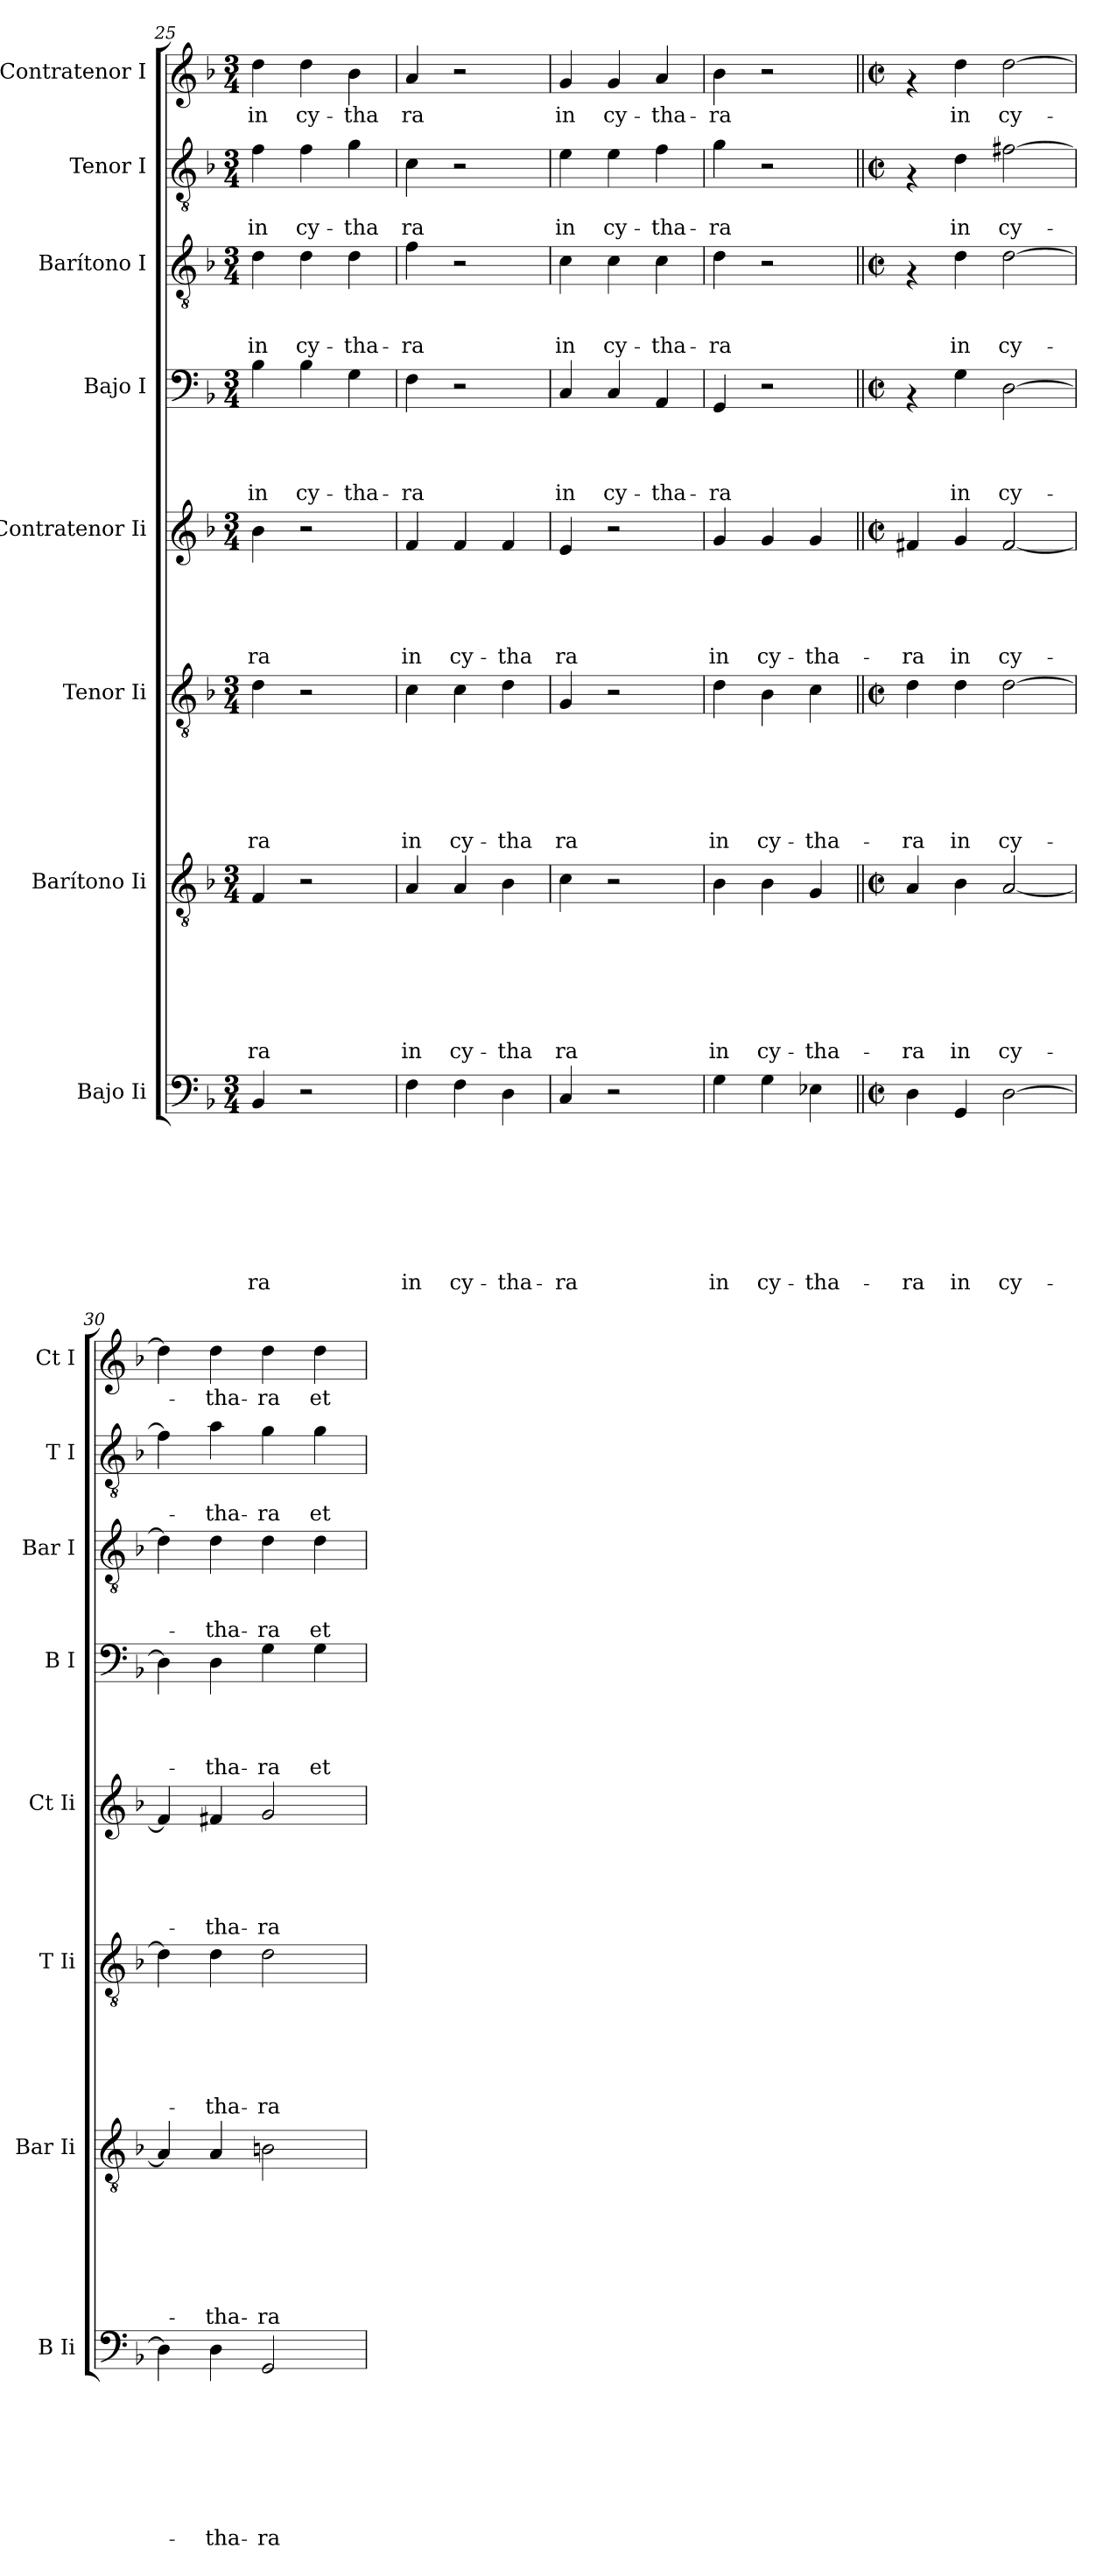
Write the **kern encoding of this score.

**kern	**text	**text	**text	**text	**text	**text	**text	**text	**kern	**text	**text	**text	**text	**text	**text	**text	**kern	**text	**text	**text	**text	**text	**text	**kern	**text	**text	**text	**text	**text	**kern	**text	**text	**text	**text	**kern	**text	**text	**text	**kern	**text	**text	**kern	**text
*part8	*part8	*part8	*part8	*part8	*part8	*part8	*part8	*part8	*part7	*part7	*part7	*part7	*part7	*part7	*part7	*part7	*part6	*part6	*part6	*part6	*part6	*part6	*part6	*part5	*part5	*part5	*part5	*part5	*part5	*part4	*part4	*part4	*part4	*part4	*part3	*part3	*part3	*part3	*part2	*part2	*part2	*part1	*part1
*staff8	*staff8	*staff8	*staff8	*staff8	*staff8	*staff8	*staff8	*staff8	*staff7	*staff7	*staff7	*staff7	*staff7	*staff7	*staff7	*staff7	*staff6	*staff6	*staff6	*staff6	*staff6	*staff6	*staff6	*staff5	*staff5	*staff5	*staff5	*staff5	*staff5	*staff4	*staff4	*staff4	*staff4	*staff4	*staff3	*staff3	*staff3	*staff3	*staff2	*staff2	*staff2	*staff1	*staff1
*I"Bajo Ii	*	*	*	*	*	*	*	*	*I"Barítono Ii	*	*	*	*	*	*	*	*I"Tenor Ii	*	*	*	*	*	*	*I"Contratenor Ii	*	*	*	*	*	*I"Bajo I	*	*	*	*	*I"Barítono I	*	*	*	*I"Tenor I	*	*	*I"Contratenor I	*
*I'B Ii	*	*	*	*	*	*	*	*	*I'Bar Ii	*	*	*	*	*	*	*	*I'T Ii	*	*	*	*	*	*	*I'Ct Ii	*	*	*	*	*	*I'B I	*	*	*	*	*I'Bar I	*	*	*	*I'T I	*	*	*I'Ct I	*
*clefF4	*	*	*	*	*	*	*	*	*clefGv2	*	*	*	*	*	*	*	*clefGv2	*	*	*	*	*	*	*clefG2	*	*	*	*	*	*clefF4	*	*	*	*	*clefGv2	*	*	*	*clefGv2	*	*	*clefG2	*
*k[b-]	*	*	*	*	*	*	*	*	*k[b-]	*	*	*	*	*	*	*	*k[b-]	*	*	*	*	*	*	*k[b-]	*	*	*	*	*	*k[b-]	*	*	*	*	*k[b-]	*	*	*	*k[b-]	*	*	*k[b-]	*
*F:	*	*	*	*	*	*	*	*	*F:	*	*	*	*	*	*	*	*F:	*	*	*	*	*	*	*F:	*	*	*	*	*	*F:	*	*	*	*	*F:	*	*	*	*F:	*	*	*F:	*
*M3/4	*	*	*	*	*	*	*	*	*M3/4	*	*	*	*	*	*	*	*M3/4	*	*	*	*	*	*	*M3/4	*	*	*	*	*	*M3/4	*	*	*	*	*M3/4	*	*	*	*M3/4	*	*	*M3/4	*
=25	=25	=25	=25	=25	=25	=25	=25	=25	=25	=25	=25	=25	=25	=25	=25	=25	=25	=25	=25	=25	=25	=25	=25	=25	=25	=25	=25	=25	=25	=25	=25	=25	=25	=25	=25	=25	=25	=25	=25	=25	=25	=25	=25
!	!	!	!	!	!	!	!	!LO:LY:b	!	!	!	!	!	!	!	!LO:LY:b	!	!	!	!	!	!	!LO:LY:b	!	!	!	!	!	!LO:LY:b	!	!	!	!	!LO:LY:b	!	!	!	!LO:LY:b	!	!	!LO:LY:b	!	!LO:LY:b
4BB-/	.	.	.	.	.	.	.	-ra	4F/	.	.	.	.	.	.	-ra	4d\	.	.	.	.	.	ra	4b-\	.	.	.	.	ra	4B-\	.	.	.	in	4d\	.	.	in	4f\	.	in	4dd\	in
!	!	!	!	!	!	!	!	!	!	!	!	!	!	!	!	!	!	!	!	!	!	!	!	!	!	!	!	!	!	!	!	!	!	!LO:LY:b	!	!	!	!LO:LY:b	!	!	!LO:LY:b	!	!LO:LY:b
2r	.	.	.	.	.	.	.	.	2r	.	.	.	.	.	.	.	2r	.	.	.	.	.	.	2r	.	.	.	.	.	4B-\	.	.	.	cy-	4d\	.	.	cy-	4f\	.	cy-	4dd\	cy-
!	!	!	!	!	!	!	!	!	!	!	!	!	!	!	!	!	!	!	!	!	!	!	!	!	!	!	!	!	!	!	!	!	!	!LO:LY:b	!	!	!	!LO:LY:b	!	!	!LO:LY:b	!	!LO:LY:b
.	.	.	.	.	.	.	.	.	.	.	.	.	.	.	.	.	.	.	.	.	.	.	.	.	.	.	.	.	.	4G\	.	.	.	-tha-	4d\	.	.	-tha-	4g\	.	-tha	4b-\	-tha
=26	=26	=26	=26	=26	=26	=26	=26	=26	=26	=26	=26	=26	=26	=26	=26	=26	=26	=26	=26	=26	=26	=26	=26	=26	=26	=26	=26	=26	=26	=26	=26	=26	=26	=26	=26	=26	=26	=26	=26	=26	=26	=26	=26
!	!	!	!	!	!	!	!	!LO:LY:b	!	!	!	!	!	!	!	!LO:LY:b	!	!	!	!	!	!	!LO:LY:b	!	!	!	!	!	!LO:LY:b	!	!	!	!	!LO:LY:b	!	!	!	!LO:LY:b	!	!	!LO:LY:b	!	!LO:LY:b
4F\	.	.	.	.	.	.	.	in	4A/	.	.	.	.	.	.	in	4c\	.	.	.	.	.	in	4f/	.	.	.	.	in	4F\	.	.	.	-ra	4f\	.	.	-ra	4c\	.	ra	4a/	ra
!	!	!	!	!	!	!	!	!LO:LY:b	!	!	!	!	!	!	!	!LO:LY:b	!	!	!	!	!	!	!LO:LY:b	!	!	!	!	!	!LO:LY:b	!	!	!	!	!	!	!	!	!	!	!	!	!	!
4F\	.	.	.	.	.	.	.	cy-	4A/	.	.	.	.	.	.	cy-	4c\	.	.	.	.	.	cy-	4f/	.	.	.	.	cy-	2r	.	.	.	.	2r	.	.	.	2r	.	.	2r	.
!	!	!	!	!	!	!	!	!LO:LY:b	!	!	!	!	!	!	!	!LO:LY:b	!	!	!	!	!	!	!LO:LY:b	!	!	!	!	!	!LO:LY:b	!	!	!	!	!	!	!	!	!	!	!	!	!	!
4D\	.	.	.	.	.	.	.	-tha-	4B-\	.	.	.	.	.	.	-tha	4d\	.	.	.	.	.	-tha	4f/	.	.	.	.	-tha	.	.	.	.	.	.	.	.	.	.	.	.	.	.
=27	=27	=27	=27	=27	=27	=27	=27	=27	=27	=27	=27	=27	=27	=27	=27	=27	=27	=27	=27	=27	=27	=27	=27	=27	=27	=27	=27	=27	=27	=27	=27	=27	=27	=27	=27	=27	=27	=27	=27	=27	=27	=27	=27
!	!	!	!	!	!	!	!	!LO:LY:b	!	!	!	!	!	!	!	!LO:LY:b	!	!	!	!	!	!	!LO:LY:b	!	!	!	!	!	!LO:LY:b	!	!	!	!	!LO:LY:b	!	!	!	!LO:LY:b	!	!	!LO:LY:b	!	!LO:LY:b
4C/	.	.	.	.	.	.	.	-ra	4c\	.	.	.	.	.	.	ra	4G/	.	.	.	.	.	ra	4e/	.	.	.	.	ra	4C/	.	.	.	in	4c\	.	.	in	4e\	.	in	4g/	in
!	!	!	!	!	!	!	!	!	!	!	!	!	!	!	!	!	!	!	!	!	!	!	!	!	!	!	!	!	!	!	!	!	!	!LO:LY:b	!	!	!	!LO:LY:b	!	!	!LO:LY:b	!	!LO:LY:b
2r	.	.	.	.	.	.	.	.	2r	.	.	.	.	.	.	.	2r	.	.	.	.	.	.	2r	.	.	.	.	.	4C/	.	.	.	cy-	4c\	.	.	cy-	4e\	.	cy-	4g/	cy-
!	!	!	!	!	!	!	!	!	!	!	!	!	!	!	!	!	!	!	!	!	!	!	!	!	!	!	!	!	!	!	!	!	!	!LO:LY:b	!	!	!	!LO:LY:b	!	!	!LO:LY:b	!	!LO:LY:b
.	.	.	.	.	.	.	.	.	.	.	.	.	.	.	.	.	.	.	.	.	.	.	.	.	.	.	.	.	.	4AA/	.	.	.	-tha-	4c\	.	.	-tha-	4f\	.	-tha-	4a>/	-tha-
!!LO:PB:g=z
=28	=28	=28	=28	=28	=28	=28	=28	=28	=28	=28	=28	=28	=28	=28	=28	=28	=28	=28	=28	=28	=28	=28	=28	=28	=28	=28	=28	=28	=28	=28	=28	=28	=28	=28	=28	=28	=28	=28	=28	=28	=28	=28	=28
!	!	!	!	!	!	!	!	!LO:LY:b	!	!	!	!	!	!	!	!LO:LY:b	!	!	!	!	!	!	!LO:LY:b	!	!	!	!	!	!LO:LY:b	!	!	!	!	!LO:LY:b	!	!	!	!LO:LY:b	!	!	!LO:LY:b	!	!LO:LY:b
4G\	.	.	.	.	.	.	.	in	4B-\	.	.	.	.	.	.	in	4d\	.	.	.	.	.	in	4g/	.	.	.	.	in	4GG/	.	.	.	-ra	4d\	.	.	-ra	4g\	.	-ra	4b-\	-ra
!	!	!	!	!	!	!	!	!LO:LY:b	!	!	!	!	!	!	!	!LO:LY:b	!	!	!	!	!	!	!LO:LY:b	!	!	!	!	!	!LO:LY:b	!	!	!	!	!	!	!	!	!	!	!	!	!	!
4G\	.	.	.	.	.	.	.	cy-	4B-\	.	.	.	.	.	.	cy-	4B-\	.	.	.	.	.	cy-	4g/	.	.	.	.	cy-	2r	.	.	.	.	2r	.	.	.	2r	.	.	2r	.
!	!	!	!	!	!	!	!	!LO:LY:b	!	!	!	!	!	!	!	!LO:LY:b	!	!	!	!	!	!	!LO:LY:b	!	!	!	!	!	!LO:LY:b	!	!	!	!	!	!	!	!	!	!	!	!	!	!
4E-X\	.	.	.	.	.	.	.	-tha-	4G/	.	.	.	.	.	.	-tha-	4c\	.	.	.	.	.	-tha-	4g/	.	.	.	.	-tha-	.	.	.	.	.	.	.	.	.	.	.	.	.	.
=29||	=29||	=29||	=29||	=29||	=29||	=29||	=29||	=29||	=29||	=29||	=29||	=29||	=29||	=29||	=29||	=29||	=29||	=29||	=29||	=29||	=29||	=29||	=29||	=29||	=29||	=29||	=29||	=29||	=29||	=29||	=29||	=29||	=29||	=29||	=29||	=29||	=29||	=29||	=29||	=29||	=29||	=29||	=29||
*M2/2	*	*	*	*	*	*	*	*	*M2/2	*	*	*	*	*	*	*	*M2/2	*	*	*	*	*	*	*M2/2	*	*	*	*	*	*M2/2	*	*	*	*	*M2/2	*	*	*	*M2/2	*	*	*M2/2	*
*met(c|)	*	*	*	*	*	*	*	*	*met(c|)	*	*	*	*	*	*	*	*met(c|)	*	*	*	*	*	*	*met(c|)	*	*	*	*	*	*met(c|)	*	*	*	*	*met(c|)	*	*	*	*met(c|)	*	*	*met(c|)	*
!	!	!	!	!	!	!	!	!LO:LY:b	!	!	!	!	!	!	!	!LO:LY:b	!	!	!	!	!	!	!LO:LY:b	!	!	!	!	!	!LO:LY:b	!	!	!	!	!	!	!	!	!	!	!	!	!	!
4D\	.	.	.	.	.	.	.	-ra	4A/	.	.	.	.	.	.	-ra	4d\	.	.	.	.	.	-ra	4f#X/	.	.	.	.	-ra	4rAA	.	.	.	.	4rF	.	.	.	4rF	.	.	4rf	.
!	!	!	!	!	!	!	!	!LO:LY:b	!	!	!	!	!	!	!	!LO:LY:b	!	!	!	!	!	!	!LO:LY:b	!	!	!	!	!	!LO:LY:b	!	!	!	!	!LO:LY:b	!	!	!	!LO:LY:b	!	!	!LO:LY:b	!	!LO:LY:b
4GG/	.	.	.	.	.	.	.	in	4B-\	.	.	.	.	.	.	in	4d\	.	.	.	.	.	in	4g/	.	.	.	.	in	4G\	.	.	.	in	4d\	.	.	in	4d\	.	in	4dd\	in
!	!	!	!	!	!	!	!	!LO:LY:b	!	!	!	!	!	!	!	!LO:LY:b	!	!	!	!	!	!	!LO:LY:b	!	!	!	!	!	!LO:LY:b	!	!	!	!	!LO:LY:b	!	!	!	!LO:LY:b	!	!	!LO:LY:b	!	!LO:LY:b
[>2D\	.	.	.	.	.	.	.	cy-	[<2A/	.	.	.	.	.	.	cy-	[>2d\	.	.	.	.	.	cy-	[<2f#/	.	.	.	.	cy-	[>2D\	.	.	.	cy-	[>2d\	.	.	cy-	[>2f#X\	.	cy-	[>2dd\	cy-
=30	=30	=30	=30	=30	=30	=30	=30	=30	=30	=30	=30	=30	=30	=30	=30	=30	=30	=30	=30	=30	=30	=30	=30	=30	=30	=30	=30	=30	=30	=30	=30	=30	=30	=30	=30	=30	=30	=30	=30	=30	=30	=30	=30
4D\]	.	.	.	.	.	.	.	.	4A/]	.	.	.	.	.	.	.	4d\]	.	.	.	.	.	.	4f#/]	.	.	.	.	.	4D\]	.	.	.	.	4d\]	.	.	.	4f#\]	.	.	4dd\]	.
!	!	!	!	!	!	!	!	!LO:LY:b	!	!	!	!	!	!	!	!LO:LY:b	!	!	!	!	!	!	!LO:LY:b	!	!	!	!	!	!LO:LY:b	!	!	!	!	!LO:LY:b	!	!	!	!LO:LY:b	!	!	!LO:LY:b	!	!LO:LY:b
4D\	.	.	.	.	.	.	.	-tha-	4A/	.	.	.	.	.	.	-tha-	4d\	.	.	.	.	.	-tha-	4f#X/	.	.	.	.	-tha-	4D\	.	.	.	-tha-	4d\	.	.	-tha-	4a\	.	-tha-	4dd\	-tha-
!	!	!	!	!	!	!	!	!LO:LY:b	!	!	!	!	!	!	!	!LO:LY:b	!	!	!	!	!	!	!LO:LY:b	!	!	!	!	!	!LO:LY:b	!	!	!	!	!LO:LY:b	!	!	!	!LO:LY:b	!	!	!LO:LY:b	!	!LO:LY:b
2GG/	.	.	.	.	.	.	.	-ra	2Bn\	.	.	.	.	.	.	-ra	2d\	.	.	.	.	.	-ra	2g/	.	.	.	.	-ra	4G\	.	.	.	-ra	4d\	.	.	-ra	4g\	.	-ra	4dd\	-ra
!	!	!	!	!	!	!	!	!	!	!	!	!	!	!	!	!	!	!	!	!	!	!	!	!	!	!	!	!	!	!	!	!	!	!LO:LY:b	!	!	!	!LO:LY:b	!	!	!LO:LY:b	!	!LO:LY:b
.	.	.	.	.	.	.	.	.	.	.	.	.	.	.	.	.	.	.	.	.	.	.	.	.	.	.	.	.	.	4G\	.	.	.	et	4d\	.	.	et	4g\	.	et	4dd\	et
=	=	=	=	=	=	=	=	=	=	=	=	=	=	=	=	=	=	=	=	=	=	=	=	=	=	=	=	=	=	=	=	=	=	=	=	=	=	=	=	=	=	=	=
*-	*-	*-	*-	*-	*-	*-	*-	*-	*-	*-	*-	*-	*-	*-	*-	*-	*-	*-	*-	*-	*-	*-	*-	*-	*-	*-	*-	*-	*-	*-	*-	*-	*-	*-	*-	*-	*-	*-	*-	*-	*-	*-	*-
